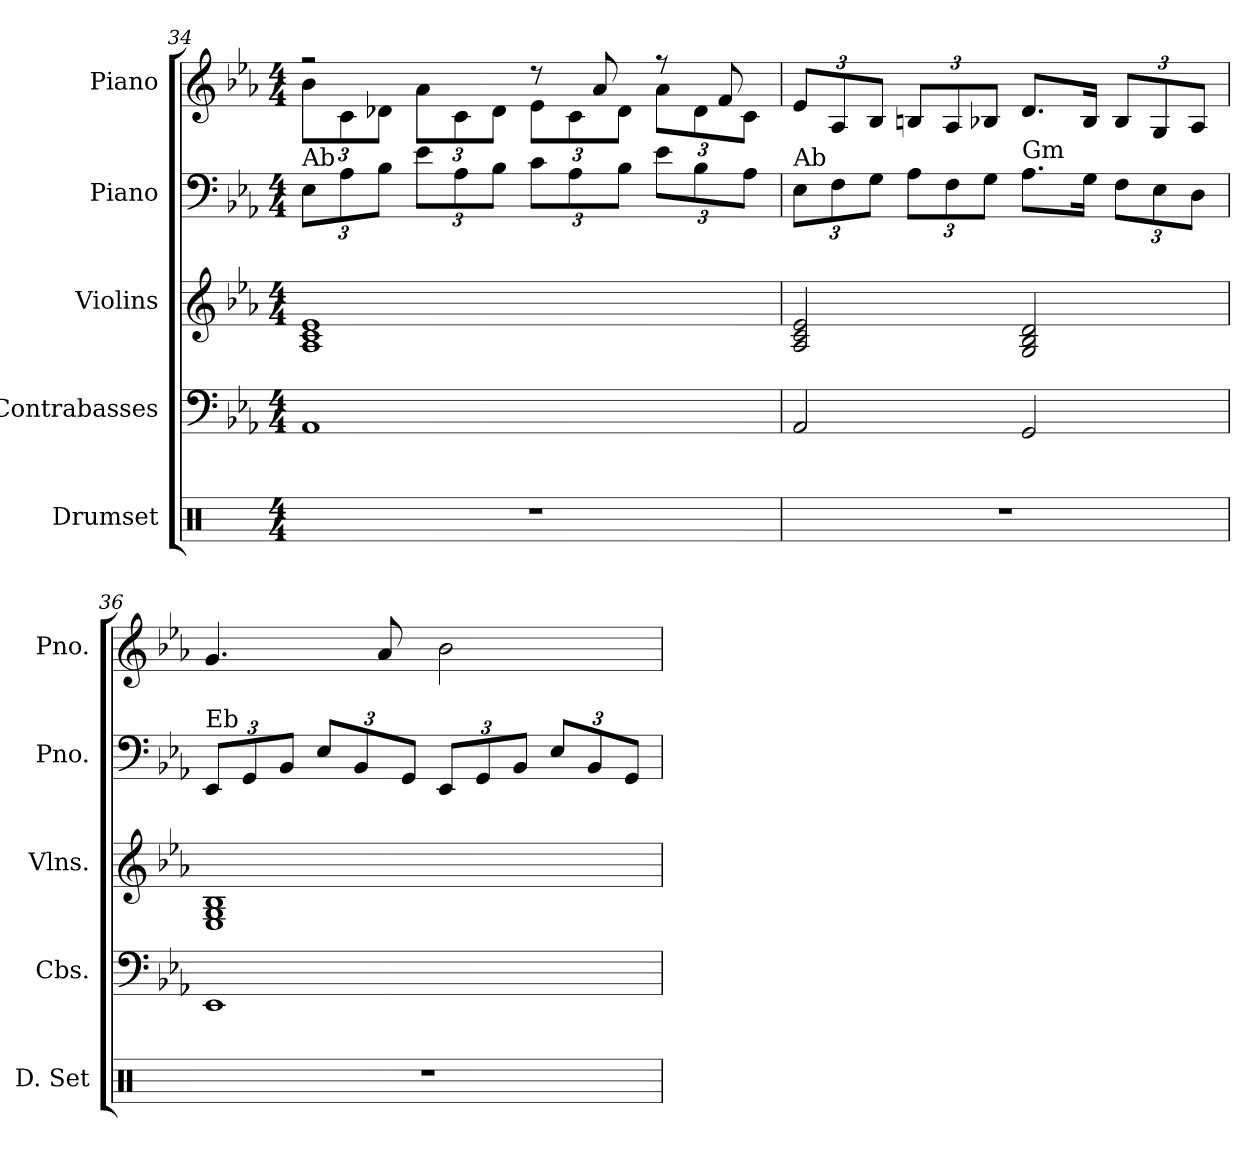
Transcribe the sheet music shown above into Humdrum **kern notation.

**kern	**kern	**kern	**kern	**kern
*part5	*part4	*part3	*part2	*part1
*staff5	*staff4	*staff3	*staff2	*staff1
*I"Drumset	*I"Contrabasses	*I"Violins	*I"Piano	*I"Piano
*I'D. Set	*I'Cbs.	*I'Vlns.	*I'Pno.	*I'Pno.
*clefX	*clefF4	*clefG2	*clefF4	*clefG2
*	*ITrd7c12	*	*	*
*k[]	*k[b-e-a-]	*k[b-e-a-]	*k[b-e-a-]	*k[b-e-a-]
*M4/4	*M4/4	*M4/4	*M4/4	*M4/4
=34	=34	=34	=34	=34
*	*	*	*	*^
*	*	*	*Xbrackettup	*	*Xbrackettup
!	!	!	!LO:TX:a:t=Ab	!	!
1r	1AAA-	1A- 1c 1e-	12E-\L	2r	12b-\L
.	.	.	12A-\	.	12c\
.	.	.	12B-\J	.	12d-X\J
.	.	.	12e-\L	.	12a-\L
.	.	.	12A-\	.	12c\
.	.	.	12B-\J	.	12d-\J
.	.	.	12c\L	8r	12e-\L
.	.	.	12A-\	.	12c\
.	.	.	.	8a-/	.
.	.	.	12B-\J	.	12d-\J
.	.	.	12e-\L	8r	12a-\L
.	.	.	12B-\	.	12d-\
.	.	.	.	8f/	.
.	.	.	12A-\J	.	12c\J
!!LO:PB:g=z
=35	=35	=35	=35	=35	=35
!	!	!	!LO:TX:a:t=Ab	!	!
*	*	*	*	*v	*v
1r	2AAA-/	2A-/ 2c/ 2e-/	12E-\L	12e-/L
.	.	.	12F\	12A-/
.	.	.	12G\J	12B-/J
.	.	.	12A-\L	12Bn/L
.	.	.	12F\	12A-/
.	.	.	12G\J	12B-X/J
!	!	!	!LO:TX:a:t=Gm	!
.	2GGG/	2G/ 2B-/ 2d/	8.A-\L	8.d/L
.	.	.	16G\Jk	16B-/Jk
.	.	.	12F\L	12B-/L
.	.	.	12E-\	12G/
.	.	.	12D\J	12A-/J
=36	=36	=36	=36	=36
!	!	!	!LO:TX:a:t=Eb	!
1r	1EEE-	1E- 1G 1B-	12EE-/L	4.g/
.	.	.	12GG/	.
.	.	.	12BB-/J	.
.	.	.	12E-/L	.
.	.	.	12BB-/	.
.	.	.	.	8a-/
.	.	.	12GG/J	.
.	.	.	12EE-/L	2b-\
.	.	.	12GG/	.
.	.	.	12BB-/J	.
.	.	.	12E-/L	.
.	.	.	12BB-/	.
.	.	.	12GG/J	.
=	=	=	=	=
*-	*-	*-	*-	*-
